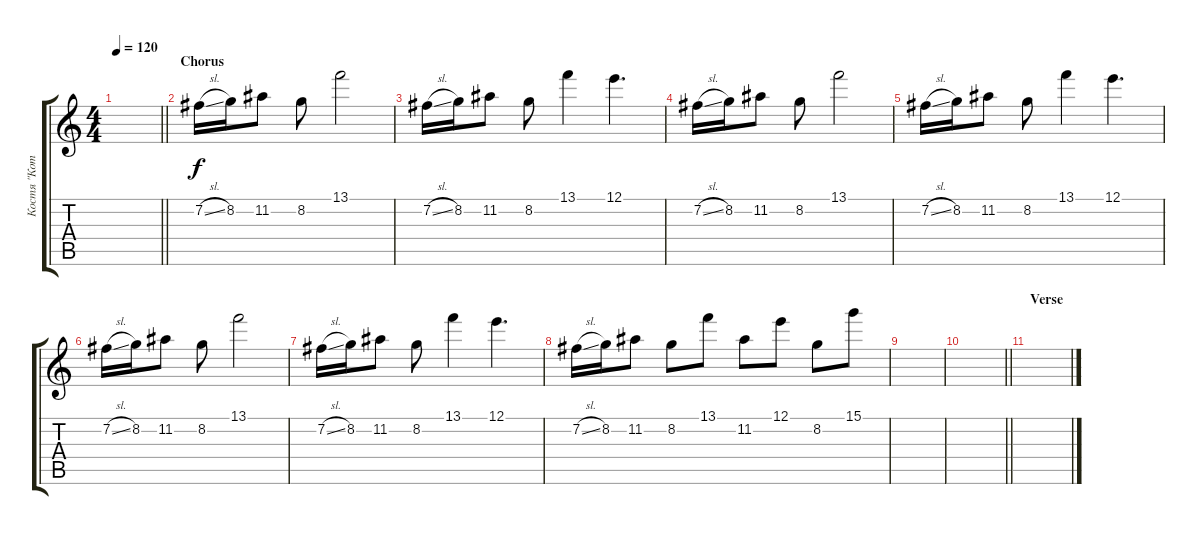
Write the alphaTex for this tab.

\track ("Костя \"Кот\" Чалых" "Костя \"Кот") {instrument overdrivenguitar}
\staff {score tabs}
\tuning (E4 B3 G3 D3 A2 E2) {hide}
\ts (4 4)
\tempo 120
\clef g2
\barLineRight lightlight
\ks c
|
\section ("" "Chorus")
7.2{sl}.16{balance 13} 8.2.16 11.2.8 8.2.8 13.1.2 |
7.2{sl}.16 8.2.16 11.2.8 8.2.8 13.1.4 12.1.4{d} |
7.2{sl}.16 8.2.16 11.2.8 8.2.8 13.1.2 |
7.2{sl}.16 8.2.16 11.2.8 8.2.8 13.1.4 12.1.4{d} |
7.2{sl}.16 8.2.16 11.2.8 8.2.8 13.1.2 |
7.2{sl}.16 8.2.16 11.2.8 8.2.8 13.1.4 12.1.4{d} |
7.2{sl}.16 8.2.16 11.2.8 8.2.8 13.1.8 11.2.8 12.1.8 8.2.8 15.1.8 |
|
\barLineRight lightlight
|
\section ("" "Verse")
